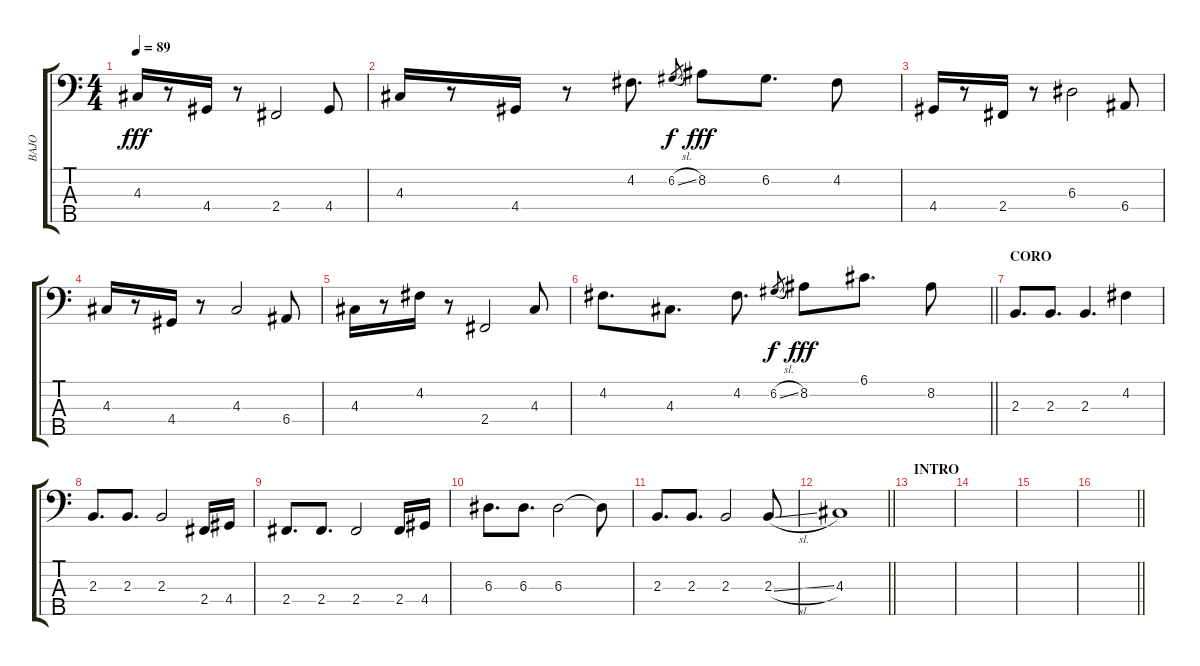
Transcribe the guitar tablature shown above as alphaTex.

\track ("BAJO" "BAJO") {instrument electricbassfinger}
\staff {score tabs}
\tuning (G2 D2 A1 E1 B0) {hide}
\ts (4 4)
\tempo 89
\clef f4
\ks c
4.3.16{dy fff} r.8 4.4.16 r.8 2.4.2 4.4.8 |
4.3.16 r.8 4.4.16 r.8 4.2.8{d} 6.2{sl}.8{gr dy f} 8.2.8{dy fff} 6.2.8{d} 4.2.8 |
4.4.16 r.8 2.4.16 r.8 6.3.2 6.4.8 |
4.3.16 r.8 4.4.16 r.8 4.3.2 6.4.8 |
4.3.16 r.8 4.2.16 r.8 2.4.2 4.3.8 |
\barLineRight lightlight
4.2.8{d} 4.3.8{d} 4.2.8{d} 6.2{sl}.8{gr dy f} 8.2.8{dy fff} 6.1.8{d} 8.2.8 |
\section ("" "CORO")
2.3.8{d} 2.3.8{d} 2.3.4{d} 4.2.4 |
2.3.8{d} 2.3.8{d} 2.3.2 2.4.16 4.4.16 |
2.4.8{d} 2.4.8{d} 2.4.2 2.4.16 4.4.16 |
6.3.8{d} 6.3.8{d} 6.3.2 6.3{t}.8 |
2.3.8{d} 2.3.8{d} 2.3.2 2.3{sl}.8 |
\barLineRight lightlight
4.3.1 |
\section ("" "INTRO")
|
|
|
\barLineRight lightlight
